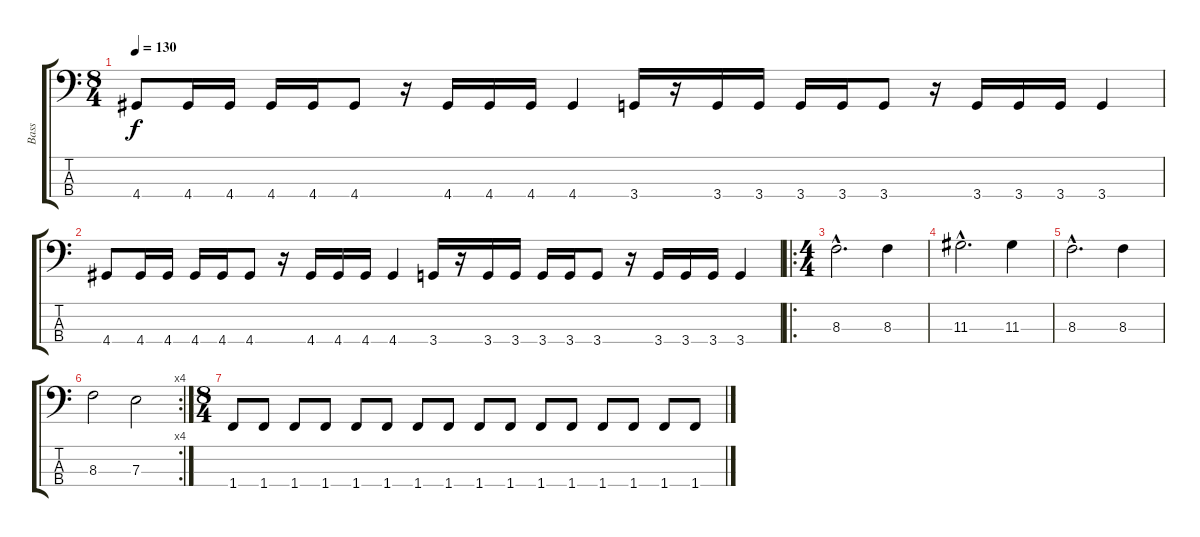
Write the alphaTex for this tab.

\track ("Bass" "Bass") {instrument electricbassfinger}
\staff {score tabs}
\tuning (G2 D2 A1 E1) {hide}
\ts (8 4)
\tempo 130
\clef f4
\ks c
4.4.8{dy f} 4.4.16 4.4.16 4.4.16 4.4.16 4.4.8 r.16 4.4.16 4.4.16 4.4.16 4.4.4 3.4.16 r.16 3.4.16 3.4.16 3.4.16 3.4.16 3.4.8 r.16 3.4.16 3.4.16 3.4.16 3.4.4 |
4.4.8 4.4.16 4.4.16 4.4.16 4.4.16 4.4.8 r.16 4.4.16 4.4.16 4.4.16 4.4.4 3.4.16 r.16 3.4.16 3.4.16 3.4.16 3.4.16 3.4.8 r.16 3.4.16 3.4.16 3.4.16 3.4.4 |
\ro
\ts (4 4)
8.3{hac}.2{d} 8.3.4 |
11.3{hac}.2{d} 11.3.4 |
8.3{hac}.2{d} 8.3.4 |
\rc 4
8.3.2 7.3.2 |
\ts (8 4)
1.4.8 1.4.8 1.4.8 1.4.8 1.4.8 1.4.8 1.4.8 1.4.8 1.4.8 1.4.8 1.4.8 1.4.8 1.4.8 1.4.8 1.4.8 1.4.8
